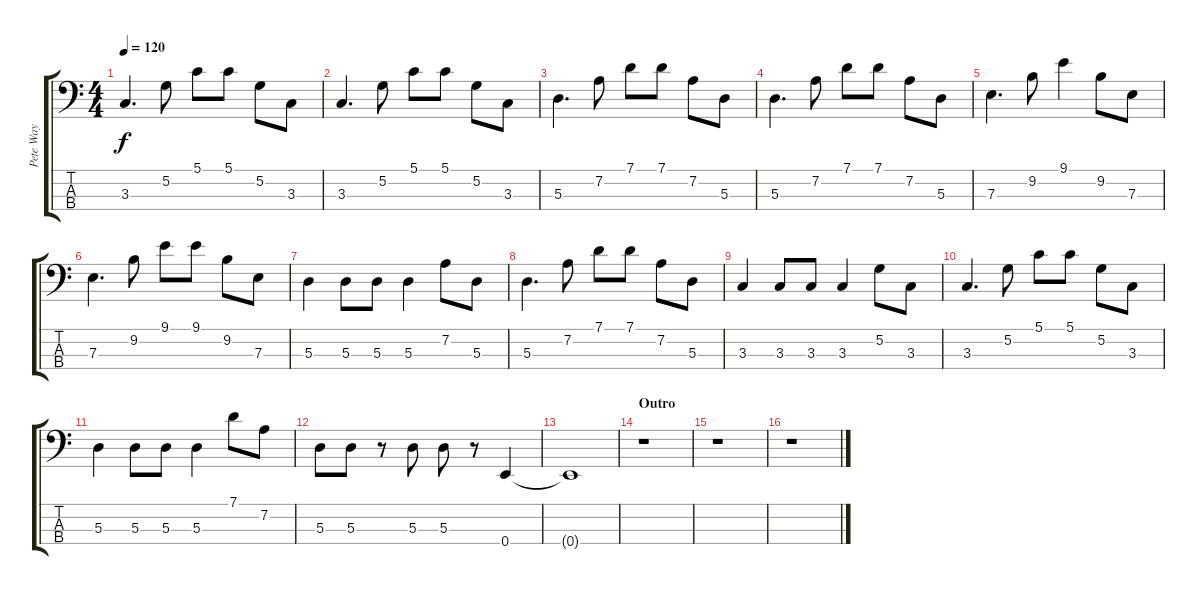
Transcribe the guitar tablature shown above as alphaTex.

\track ("Pete Way" "Pete Way") {instrument electricbassfinger}
\staff {score tabs}
\tuning (G2 D2 A1 E1) {hide}
\ts (4 4)
\tempo 120
\clef f4
\ks c
3.3.4{d dy f} 5.2.8 5.1.8 5.1.8 5.2.8 3.3.8 |
3.3.4{d} 5.2.8 5.1.8 5.1.8 5.2.8 3.3.8 |
5.3.4{d} 7.2.8 7.1.8 7.1.8 7.2.8 5.3.8 |
5.3.4{d} 7.2.8 7.1.8 7.1.8 7.2.8 5.3.8 |
7.3.4{d} 9.2.8 9.1.4 9.2.8 7.3.8 |
7.3.4{d} 9.2.8 9.1.8 9.1.8 9.2.8 7.3.8 |
5.3.4 5.3.8 5.3.8 5.3.4 7.2.8 5.3.8 |
5.3.4{d} 7.2.8 7.1.8 7.1.8 7.2.8 5.3.8 |
3.3.4 3.3.8 3.3.8 3.3.4 5.2.8 3.3.8 |
3.3.4{d} 5.2.8 5.1.8 5.1.8 5.2.8 3.3.8 |
5.3.4 5.3.8 5.3.8 5.3.4 7.1.8 7.2.8 |
5.3.8 5.3.8 r.8 5.3.8 5.3.8 r.8 0.4.4 |
0.4{t}.1 |
\section ("" "Outro")
r.1 |
r.1 |
r.1
